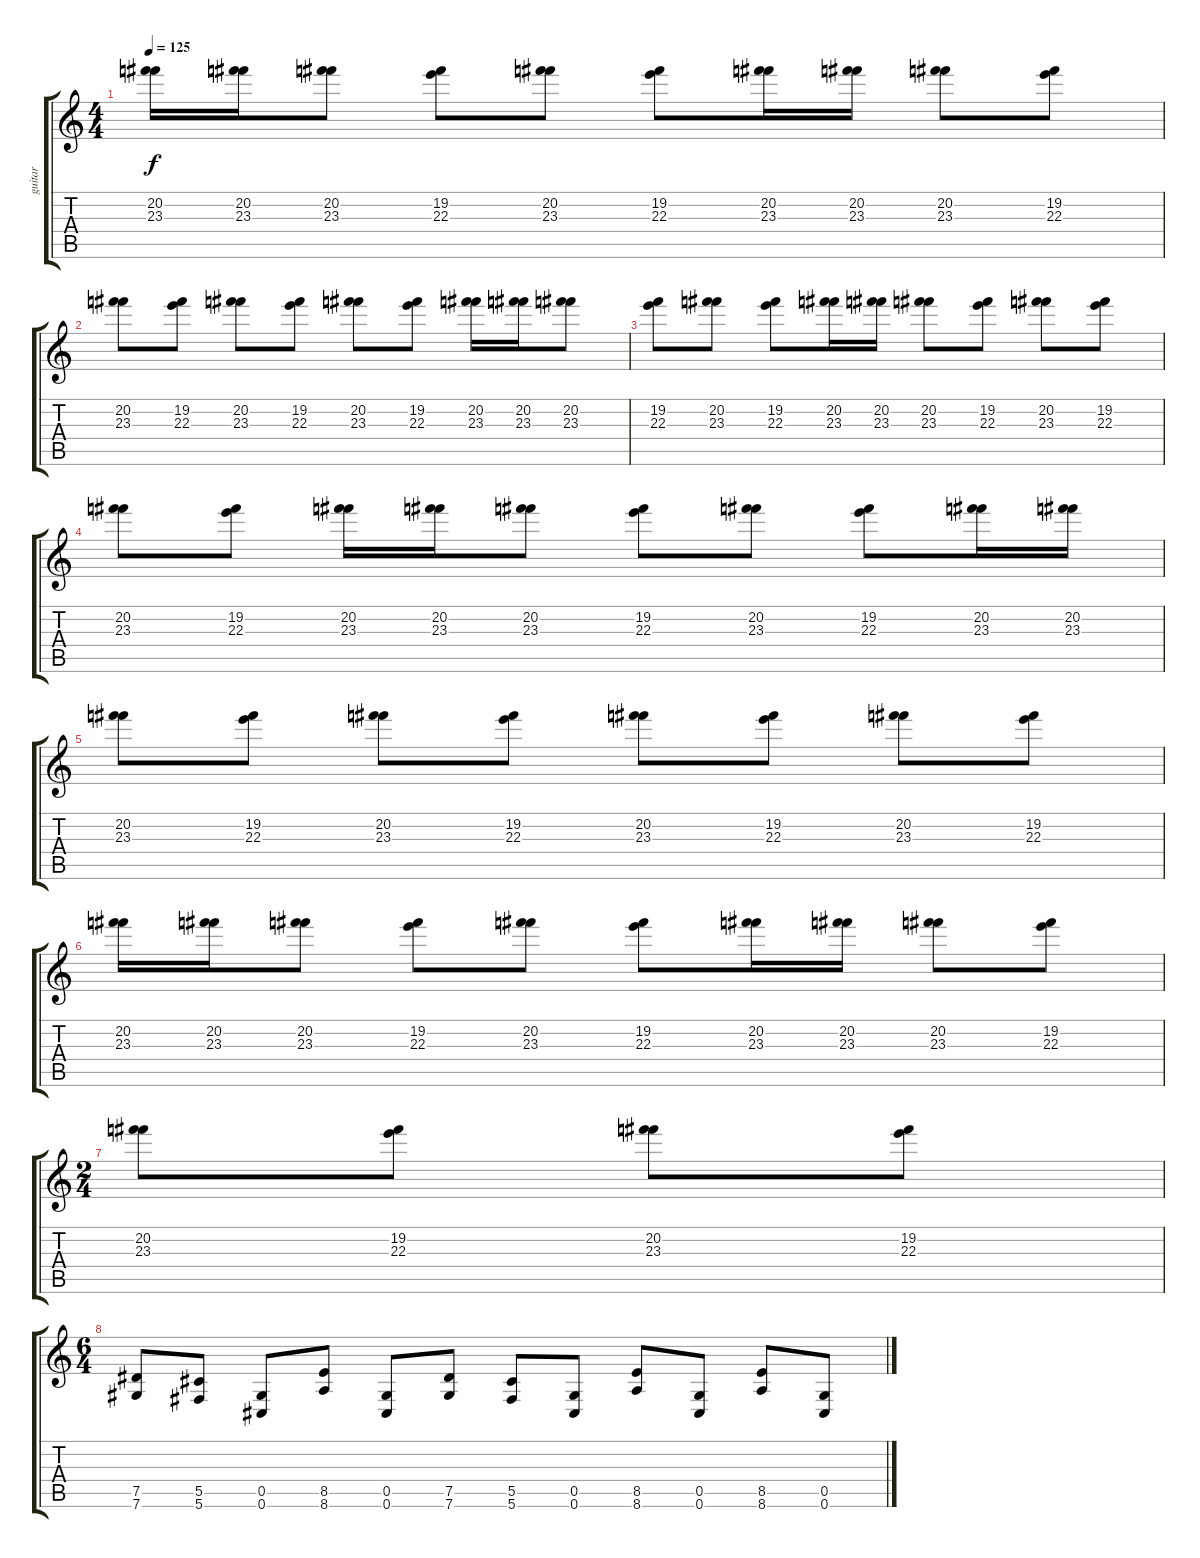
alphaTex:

\track ("guitar" "guitar") {instrument overdrivenguitar}
\staff {score tabs}
\tuning (Eb4 Bb3 Gb3 Db3 Ab2 Db2) {hide}
\ts (4 4)
\tempo 125
\clef g2
\ks c
(20.2 23.3).16{dy f instrument overdrivenguitar} (20.2 23.3).16 (20.2 23.3).8 (19.2 22.3).8 (20.2 23.3).8 (19.2 22.3).8 (20.2 23.3).16 (20.2 23.3).16 (20.2 23.3).8 (19.2 22.3).8 |
(20.2 23.3).8 (19.2 22.3).8 (20.2 23.3).8 (19.2 22.3).8 (20.2 23.3).8 (19.2 22.3).8 (20.2 23.3).16 (20.2 23.3).16 (20.2 23.3).8 |
(19.2 22.3).8 (20.2 23.3).8 (19.2 22.3).8 (20.2 23.3).16 (20.2 23.3).16 (20.2 23.3).8 (19.2 22.3).8 (20.2 23.3).8 (19.2 22.3).8 |
(20.2 23.3).8 (19.2 22.3).8 (20.2 23.3).16 (20.2 23.3).16 (20.2 23.3).8 (19.2 22.3).8 (20.2 23.3).8 (19.2 22.3).8 (20.2 23.3).16 (20.2 23.3).16 |
(20.2 23.3).8 (19.2 22.3).8 (20.2 23.3).8 (19.2 22.3).8 (20.2 23.3).8 (19.2 22.3).8 (20.2 23.3).8 (19.2 22.3).8 |
(20.2 23.3).16 (20.2 23.3).16 (20.2 23.3).8 (19.2 22.3).8 (20.2 23.3).8 (19.2 22.3).8 (20.2 23.3).16 (20.2 23.3).16 (20.2 23.3).8 (19.2 22.3).8 |
\ts (2 4)
(20.2 23.3).8 (19.2 22.3).8 (20.2 23.3).8 (19.2 22.3).8 |
\ts (6 4)
(7.5 7.6).8 (5.5 5.6).8 (0.5 0.6).8 (8.5 8.6).8 (0.5 0.6).8 (7.5 7.6).8 (5.5 5.6).8 (0.5 0.6).8 (8.5 8.6).8 (0.5 0.6).8 (8.5 8.6).8 (0.5 0.6).8
